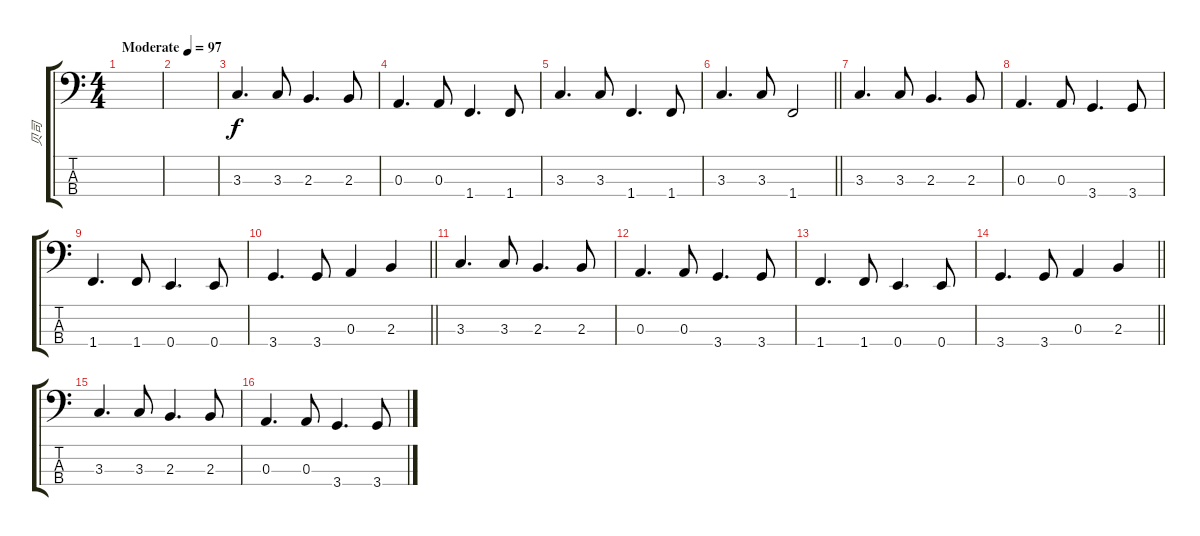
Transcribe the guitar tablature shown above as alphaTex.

\track ("贝司" "贝司") {instrument electricbassfinger}
\staff {score tabs}
\tuning (G2 D2 A1 E1) {hide}
\ts (4 4)
\tempo (97 "Moderate")
\clef f4
\ks c
|
|
3.3.4{d} 3.3.8 2.3.4{d} 2.3.8 |
0.3.4{d} 0.3.8 1.4.4{d} 1.4.8 |
3.3.4{d} 3.3.8 1.4.4{d} 1.4.8 |
\barLineRight lightlight
3.3.4{d} 3.3.8 1.4.2 |
\section ("" "")
3.3.4{d} 3.3.8 2.3.4{d} 2.3.8 |
0.3.4{d} 0.3.8 3.4.4{d} 3.4.8 |
1.4.4{d} 1.4.8 0.4.4{d} 0.4.8 |
\barLineRight lightlight
3.4.4{d} 3.4.8 0.3.4 2.3.4 |
\section ("" "")
3.3.4{d} 3.3.8 2.3.4{d} 2.3.8 |
0.3.4{d} 0.3.8 3.4.4{d} 3.4.8 |
1.4.4{d} 1.4.8 0.4.4{d} 0.4.8 |
\barLineRight lightlight
3.4.4{d} 3.4.8 0.3.4 2.3.4 |
\section ("" "")
3.3.4{d} 3.3.8 2.3.4{d} 2.3.8 |
0.3.4{d} 0.3.8 3.4.4{d} 3.4.8
